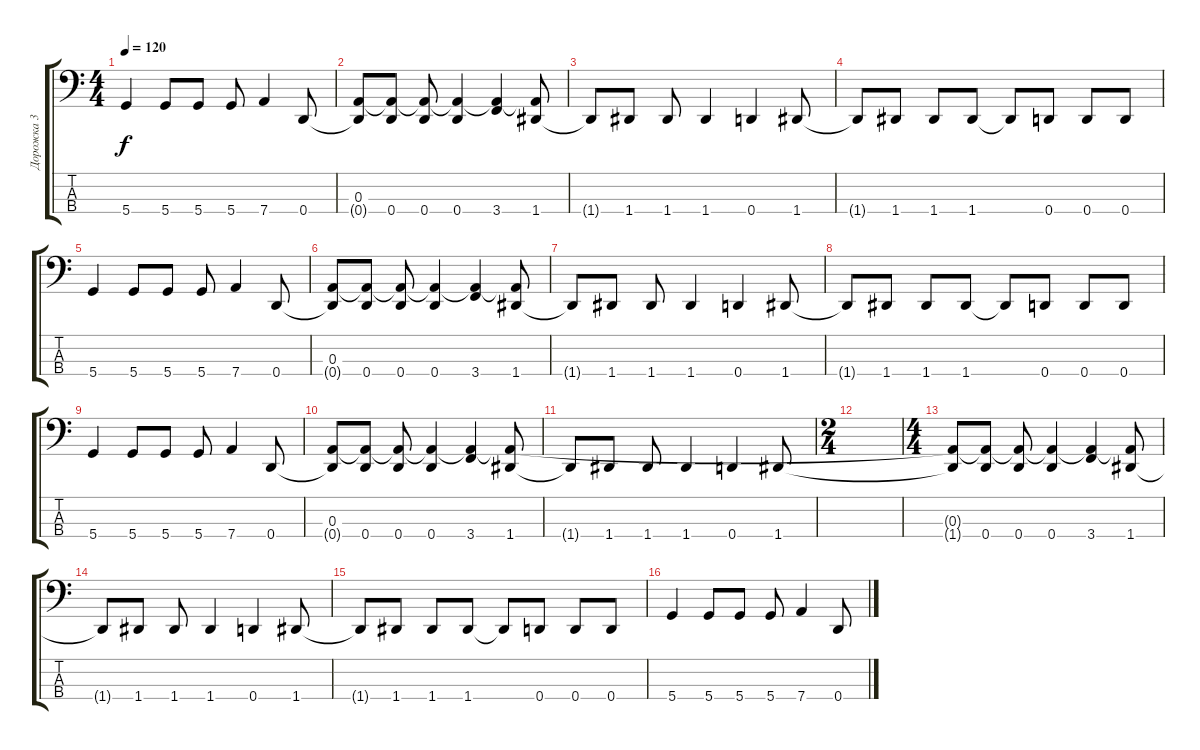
\track ("Дорожка 3" "Дорожка 3") {instrument electricbassfinger}
\staff {score tabs}
\tuning (G2 D2 A1 D1) {hide}
\ts (4 4)
\tempo 120
\clef f4
\ks c
5.4.4{dy f} 5.4.8 5.4.8 5.4.8 7.4.4 0.4.8 |
(0.3 0.4{t}).8 (0.3{t} 0.4).8 (0.3{t} 0.4).8 (0.3{t} 0.4).4 (0.3{t} 3.4).4 (0.3{t} 1.4).8 |
1.4{t}.8 1.4.8 1.4.8 1.4.4 0.4.4 1.4.8 |
1.4{t}.8 1.4.8 1.4.8 1.4.8 1.4{t}.8 0.4.8 0.4.8 0.4.8 |
5.4.4 5.4.8 5.4.8 5.4.8 7.4.4 0.4.8 |
(0.3 0.4{t}).8 (0.3{t} 0.4).8 (0.3{t} 0.4).8 (0.3{t} 0.4).4 (0.3{t} 3.4).4 (0.3{t} 1.4).8 |
1.4{t}.8 1.4.8 1.4.8 1.4.4 0.4.4 1.4.8 |
1.4{t}.8 1.4.8 1.4.8 1.4.8 1.4{t}.8 0.4.8 0.4.8 0.4.8 |
5.4.4 5.4.8 5.4.8 5.4.8 7.4.4 0.4.8 |
(0.3 0.4{t}).8 (0.3{t} 0.4).8 (0.3{t} 0.4).8 (0.3{t} 0.4).4 (0.3{t} 3.4).4 (0.3{t} 1.4).8 |
1.4{t}.8 1.4.8 1.4.8 1.4.4 0.4.4 1.4.8 |
\ts (2 4)
|
\ts (4 4)
(0.3{t} 1.4{t}).8 (0.3{t} 0.4).8 (0.3{t} 0.4).8 (0.3{t} 0.4).4 (0.3{t} 3.4).4 (0.3{t} 1.4).8 |
1.4{t}.8 1.4.8 1.4.8 1.4.4 0.4.4 1.4.8 |
1.4{t}.8 1.4.8 1.4.8 1.4.8 1.4{t}.8 0.4.8 0.4.8 0.4.8 |
5.4.4 5.4.8 5.4.8 5.4.8 7.4.4 0.4.8
